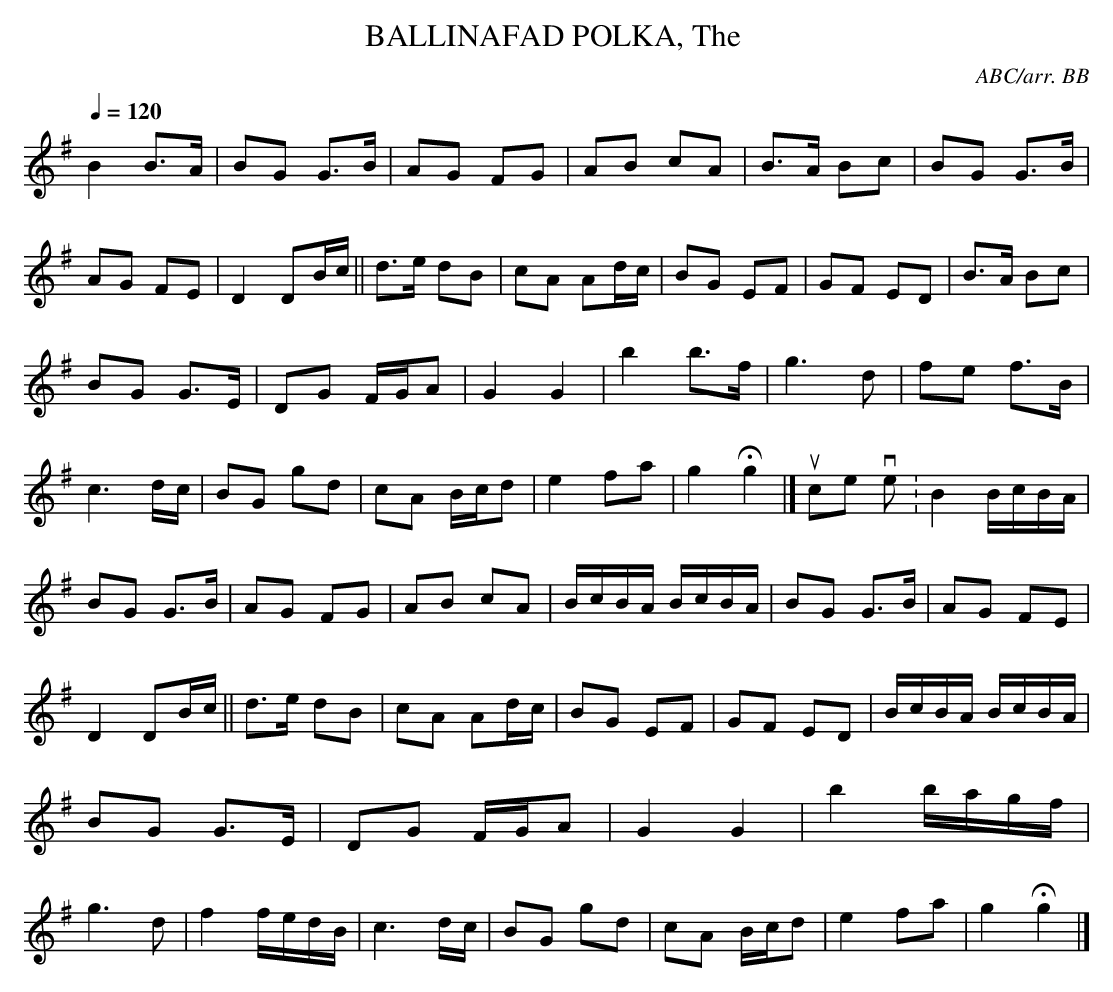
X:1
T:BALLINAFAD POLKA, The \
C:ABC/arr. BB\
Q:1/4=120\
M:2/4\
L:1/8\
K:G\
B2 B>A|BG G>B|AG FG|AB cA|\
B>A Bc|BG G>B|AG FE|D2 DB/c/||\
d>e dB|cA Ad/c/|BG EF|GF ED|\
B>A Bc|BG G>E|DG F/G/A|G2 G2|\
b2 b>f|g3 d|fe f>B|c3 d/c/|\
BG gd|cA B/c/d|e2 fa|g2 Hg2 |]\
\
\
source version:\
B2 B/c/B/A/|BG G>B|AG FG|AB cA|\
B/c/B/A/ B/c/B/A/|BG G>B|AG FE|D2 DB/c/||\
d>e dB|cA Ad/c/|BG EF|GF ED|\
B/c/B/A/ B/c/B/A/|BG G>E|DG F/G/A|G2 G2|\
b2 b/a/g/f/|g3 d|f2 f/e/d/B/|c3 d/c/|\
BG gd|cA B/c/d|e2 fa|g2 Hg2 |]\
\
\
